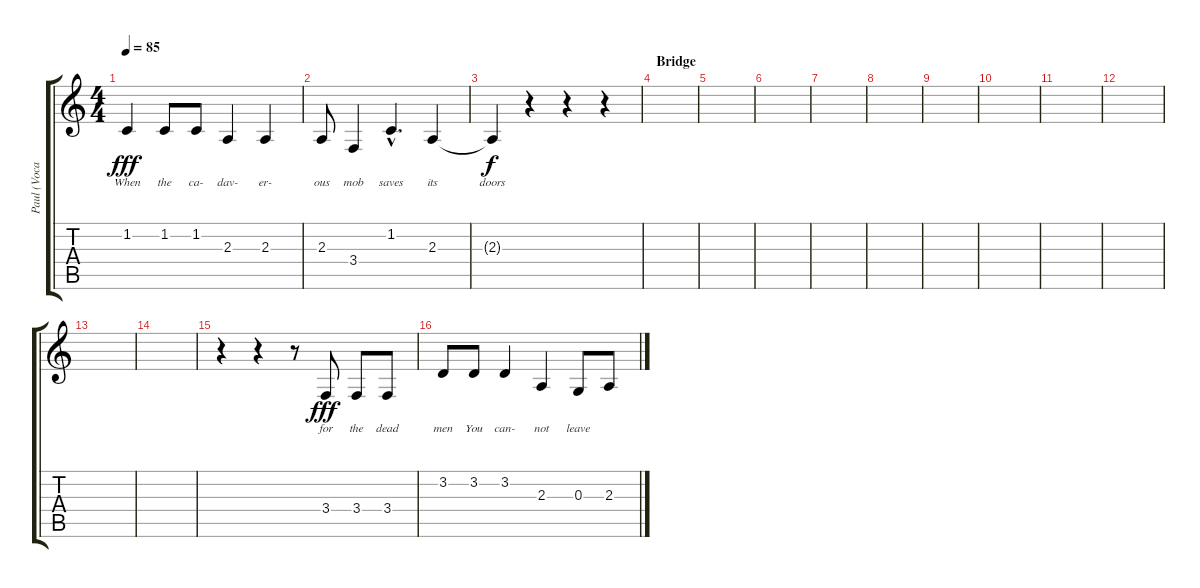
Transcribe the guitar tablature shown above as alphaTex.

\track ("Paul (Vocals)" "Paul (Voca") {instrument tenorsax}
\staff {score tabs}
\tuning (E4 B3 G3 D3 A2 E2) {hide}
\ts (4 4)
\tempo 85
\clef g2
\ks c
1.2.4{lyrics (0 "When") lyrics (1 "") lyrics (2 "") lyrics (3 "") lyrics (4 "") dy fff} 1.2.8{lyrics (0 "the") lyrics (1 "") lyrics (2 "") lyrics (3 "") lyrics (4 "")} 1.2.8{lyrics (0 "ca-") lyrics (1 "") lyrics (2 "") lyrics (3 "") lyrics (4 "")} 2.3.4{lyrics (0 "dav-") lyrics (1 "") lyrics (2 "") lyrics (3 "") lyrics (4 "")} 2.3.4{lyrics (0 "er-") lyrics (1 "") lyrics (2 "") lyrics (3 "") lyrics (4 "")} |
2.3.8{lyrics (0 "ous") lyrics (1 "") lyrics (2 "") lyrics (3 "") lyrics (4 "")} 3.4.4{lyrics (0 "mob") lyrics (1 "") lyrics (2 "") lyrics (3 "") lyrics (4 "")} 1.2{hac}.4{d lyrics (0 "saves") lyrics (1 "") lyrics (2 "") lyrics (3 "") lyrics (4 "")} 2.3.4{lyrics (0 "its") lyrics (1 "") lyrics (2 "") lyrics (3 "") lyrics (4 "")} |
2.3{t}.4{lyrics (0 "doors") lyrics (1 "") lyrics (2 "") lyrics (3 "") lyrics (4 "") dy f} r.4 r.4 r.4 |
\section ("" "Bridge")
|
|
|
|
|
|
|
|
|
|
|
r.4 r.4 r.8 3.4.8{lyrics (0 "for") lyrics (1 "") lyrics (2 "") lyrics (3 "") lyrics (4 "") dy fff} 3.4.8{lyrics (0 "the") lyrics (1 "") lyrics (2 "") lyrics (3 "") lyrics (4 "")} 3.4.8{lyrics (0 "dead") lyrics (1 "") lyrics (2 "") lyrics (3 "") lyrics (4 "")} |
3.2.8{lyrics (0 "men") lyrics (1 "") lyrics (2 "") lyrics (3 "") lyrics (4 "")} 3.2.8{lyrics (0 "You") lyrics (1 "") lyrics (2 "") lyrics (3 "") lyrics (4 "")} 3.2.4{lyrics (0 "can-") lyrics (1 "") lyrics (2 "") lyrics (3 "") lyrics (4 "")} 2.3.4{lyrics (0 "not") lyrics (1 "") lyrics (2 "") lyrics (3 "") lyrics (4 "")} 0.3.8{lyrics (0 "leave") lyrics (1 "") lyrics (2 "") lyrics (3 "") lyrics (4 "")} 2.3.8
